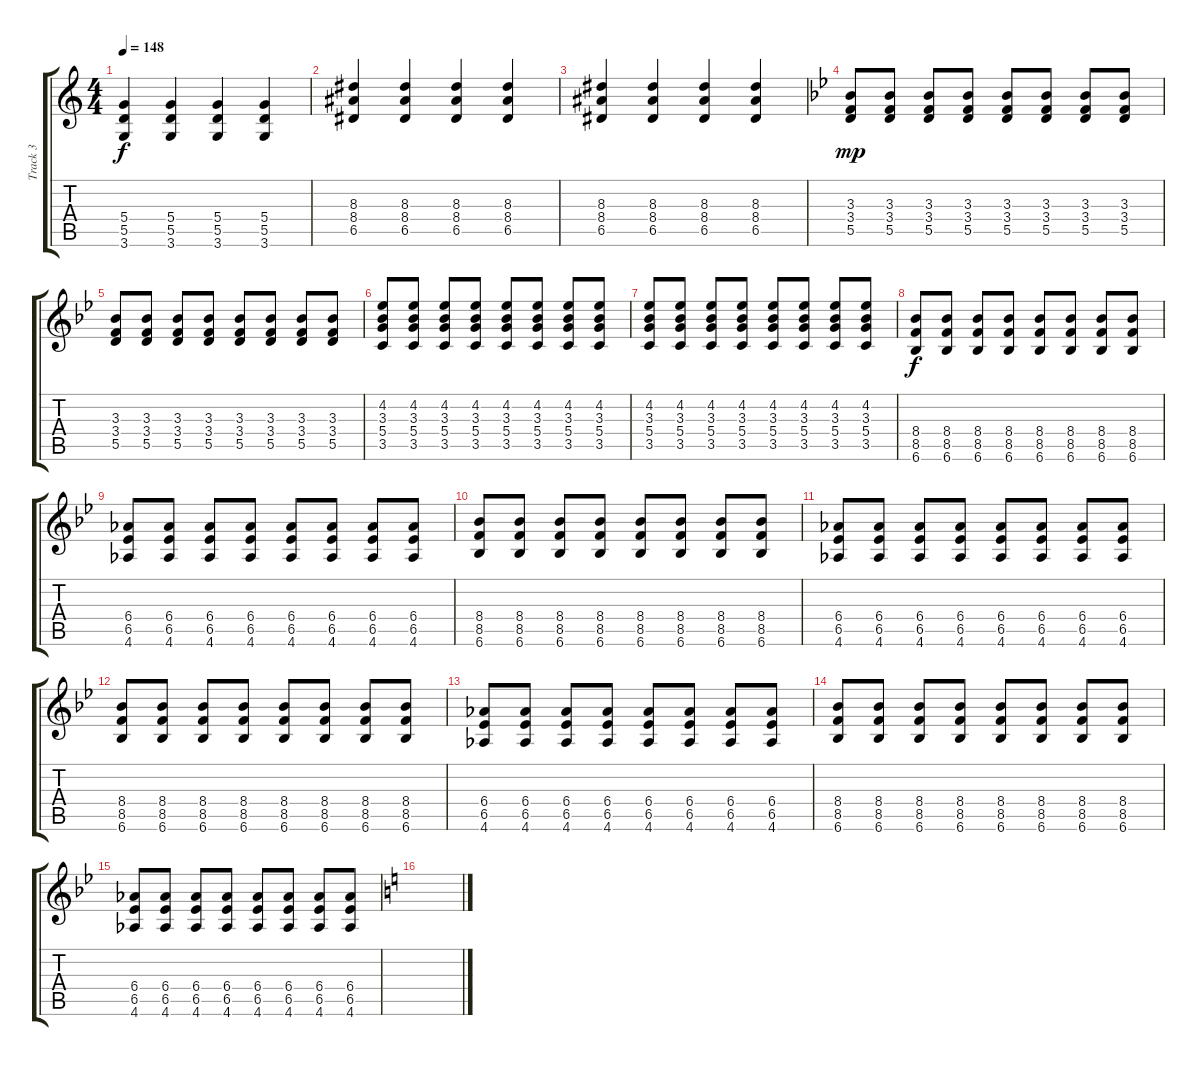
\track ("Track 3" "Track 3") {instrument distortionguitar}
\staff {score tabs}
\tuning (E4 B3 G3 D3 A2 E2) {hide}
\ts (4 4)
\tempo 148
\clef g2
\ks c
(5.4 5.5 3.6).4{dy f} (5.4 5.5 3.6).4 (5.4 5.5 3.6).4 (5.4 5.5 3.6).4 |
(8.3 8.4 6.5).4 (8.3 8.4 6.5).4 (8.3 8.4 6.5).4 (8.3 8.4 6.5).4 |
(8.3 8.4 6.5).4 (8.3 8.4 6.5).4 (8.3 8.4 6.5).4 (8.3 8.4 6.5).4 |
\ks bb
(3.3 3.4 5.5).8{dy mp} (3.3 3.4 5.5).8 (3.3 3.4 5.5).8 (3.3 3.4 5.5).8 (3.3 3.4 5.5).8 (3.3 3.4 5.5).8 (3.3 3.4 5.5).8 (3.3 3.4 5.5).8 |
(3.3 3.4 5.5).8 (3.3 3.4 5.5).8 (3.3 3.4 5.5).8 (3.3 3.4 5.5).8 (3.3 3.4 5.5).8 (3.3 3.4 5.5).8 (3.3 3.4 5.5).8 (3.3 3.4 5.5).8 |
(4.2 3.3 5.4 3.5).8 (4.2 3.3 5.4 3.5).8 (4.2 3.3 5.4 3.5).8 (4.2 3.3 5.4 3.5).8 (4.2 3.3 5.4 3.5).8 (4.2 3.3 5.4 3.5).8 (4.2 3.3 5.4 3.5).8 (4.2 3.3 5.4 3.5).8 |
(4.2 3.3 5.4 3.5).8 (4.2 3.3 5.4 3.5).8 (4.2 3.3 5.4 3.5).8 (4.2 3.3 5.4 3.5).8 (4.2 3.3 5.4 3.5).8 (4.2 3.3 5.4 3.5).8 (4.2 3.3 5.4 3.5).8 (4.2 3.3 5.4 3.5).8 |
(8.4 8.5 6.6).8{dy f} (8.4 8.5 6.6).8 (8.4 8.5 6.6).8 (8.4 8.5 6.6).8 (8.4 8.5 6.6).8 (8.4 8.5 6.6).8 (8.4 8.5 6.6).8 (8.4 8.5 6.6).8 |
(6.4 6.5 4.6).8 (6.4 6.5 4.6).8 (6.4 6.5 4.6).8 (6.4 6.5 4.6).8 (6.4 6.5 4.6).8 (6.4 6.5 4.6).8 (6.4 6.5 4.6).8 (6.4 6.5 4.6).8 |
(8.4 8.5 6.6).8 (8.4 8.5 6.6).8 (8.4 8.5 6.6).8 (8.4 8.5 6.6).8 (8.4 8.5 6.6).8 (8.4 8.5 6.6).8 (8.4 8.5 6.6).8 (8.4 8.5 6.6).8 |
(6.4 6.5 4.6).8 (6.4 6.5 4.6).8 (6.4 6.5 4.6).8 (6.4 6.5 4.6).8 (6.4 6.5 4.6).8 (6.4 6.5 4.6).8 (6.4 6.5 4.6).8 (6.4 6.5 4.6).8 |
(8.4 8.5 6.6).8 (8.4 8.5 6.6).8 (8.4 8.5 6.6).8 (8.4 8.5 6.6).8 (8.4 8.5 6.6).8 (8.4 8.5 6.6).8 (8.4 8.5 6.6).8 (8.4 8.5 6.6).8 |
(6.4 6.5 4.6).8 (6.4 6.5 4.6).8 (6.4 6.5 4.6).8 (6.4 6.5 4.6).8 (6.4 6.5 4.6).8 (6.4 6.5 4.6).8 (6.4 6.5 4.6).8 (6.4 6.5 4.6).8 |
(8.4 8.5 6.6).8 (8.4 8.5 6.6).8 (8.4 8.5 6.6).8 (8.4 8.5 6.6).8 (8.4 8.5 6.6).8 (8.4 8.5 6.6).8 (8.4 8.5 6.6).8 (8.4 8.5 6.6).8 |
(6.4 6.5 4.6).8 (6.4 6.5 4.6).8 (6.4 6.5 4.6).8 (6.4 6.5 4.6).8 (6.4 6.5 4.6).8 (6.4 6.5 4.6).8 (6.4 6.5 4.6).8 (6.4 6.5 4.6).8 |
\ks c
